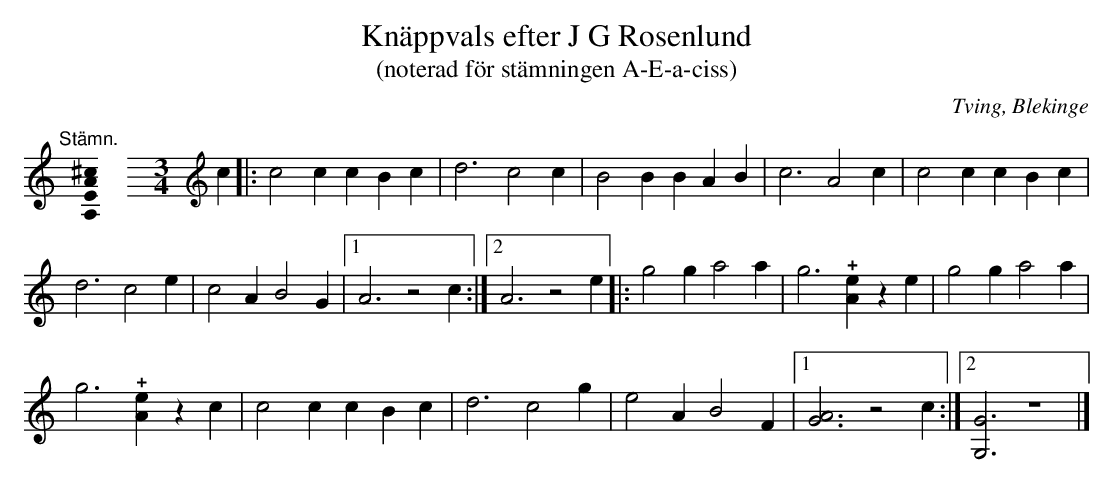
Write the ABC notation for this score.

X:1
T:Knäppvals efter J G Rosenlund
T:(noterad för stämningen A-E-a-ciss)
O:Tving, Blekinge
L:1/4
U:o=+open+
M:none
K:C
"@-20,30 Stämn."[A,EA^c]0 \
[M:3/4]\
[K:C clef=treble]\
c |: c2 c cBc | d3 c2 c | B2 B BAB | c3 A2 c | c2 c cBc |
d3 c2 e | c2 A B2 G |1 A3 z2 c :|2 A3 z2 e |: g2 g a2 a | g3 !+![eA]z e | g2 g a2 a |
g3 !+![eA]z c | c2 c cBc | d3 c2 g | e2 A B2 F |1 [GA]3 z2 c :|2 [G,G]3 z3 |]
